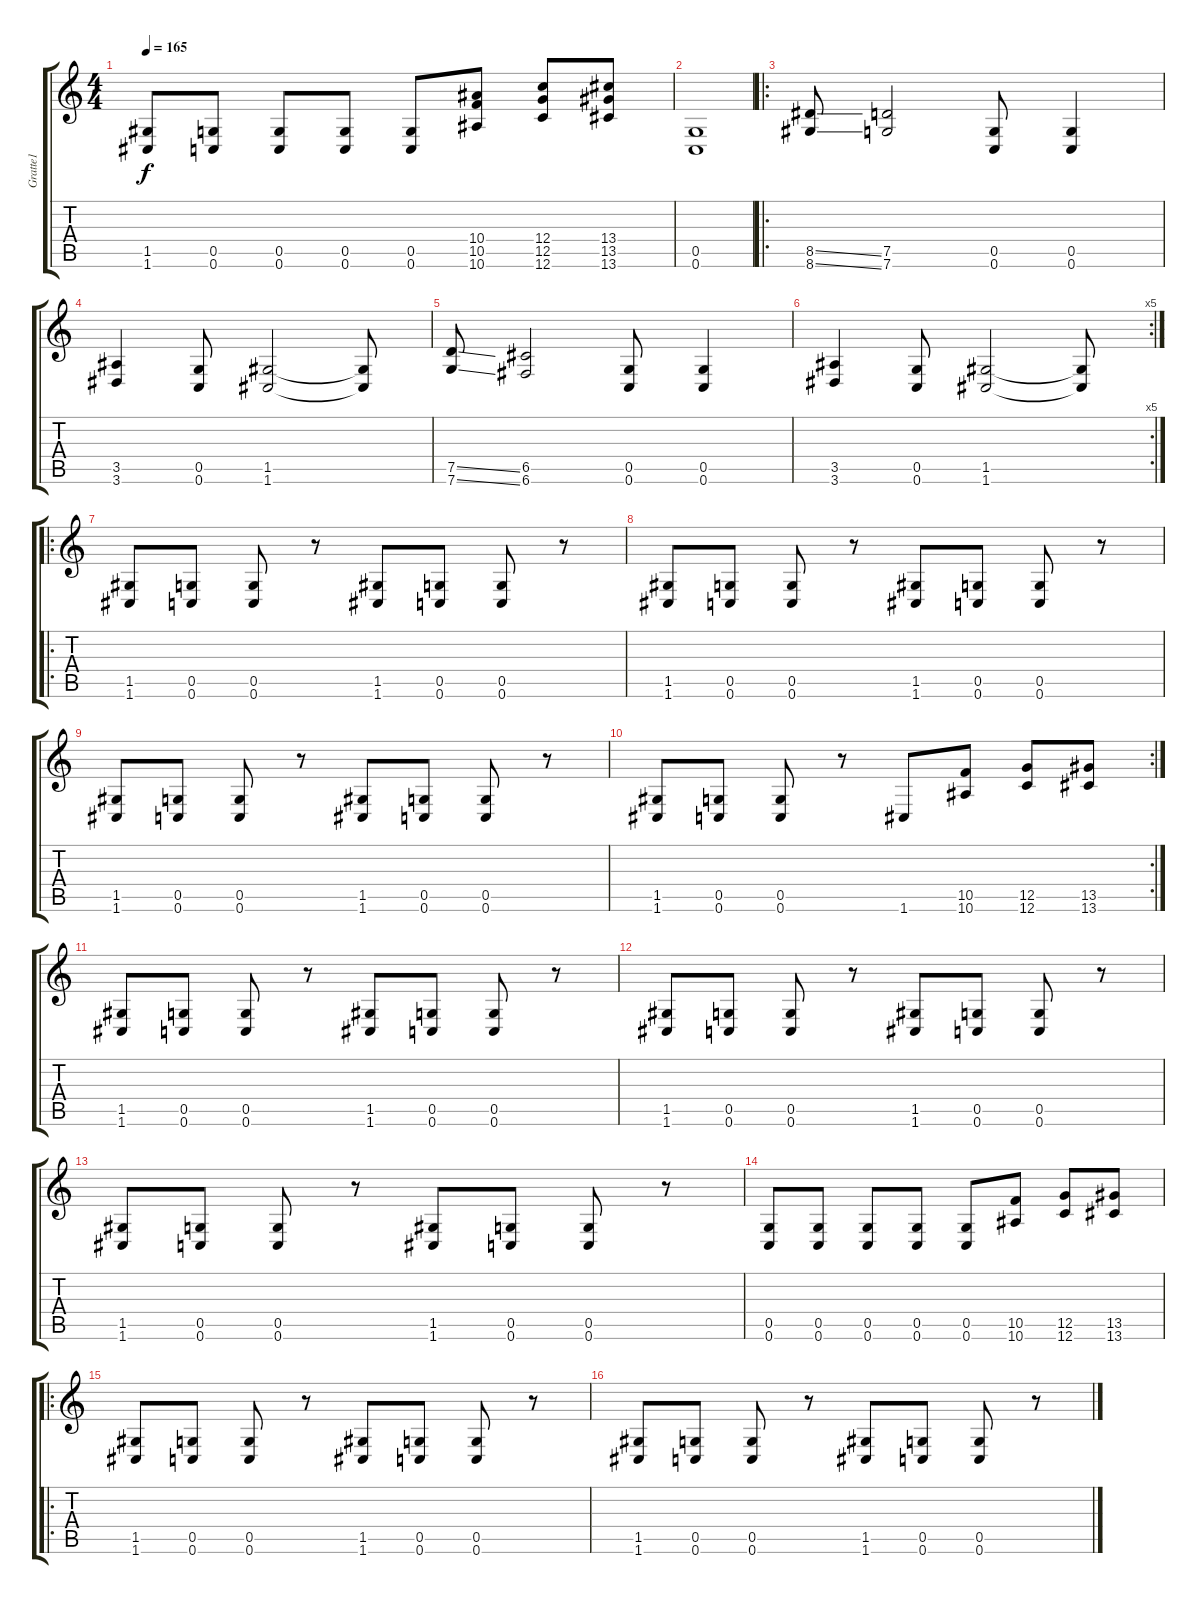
\track ("Gratte1" "Gratte1") {instrument distortionguitar}
\staff {score tabs}
\tuning (D4 A3 F3 C3 G2 C2) {hide}
\ts (4 4)
\tempo 165
\clef g2
\ks c
(1.5 1.6).8{dy f instrument distortionguitar} (0.5 0.6).8 (0.5 0.6).8 (0.5 0.6).8 (0.5 0.6).8 (10.4 10.5 10.6).8 (12.4 12.5 12.6).8 (13.4 13.5 13.6).8 |
(0.5 0.6).1 |
\ro
(8.5{ss} 8.6{ss}).8 (7.5 7.6).2 (0.5 0.6).8 (0.5 0.6).4 |
(3.5 3.6).4 (0.5 0.6).8 (1.5 1.6).2 (1.5{t} 1.6{t}).8 |
(7.5{ss} 7.6{ss}).8 (6.5 6.6).2 (0.5 0.6).8 (0.5 0.6).4 |
\rc 5
(3.5 3.6).4 (0.5 0.6).8 (1.5 1.6).2 (1.5{t} 1.6{t}).8 |
\ro
(1.5 1.6).8 (0.5 0.6).8 (0.5 0.6).8 r.8 (1.5 1.6).8 (0.5 0.6).8 (0.5 0.6).8 r.8 |
(1.5 1.6).8 (0.5 0.6).8 (0.5 0.6).8 r.8 (1.5 1.6).8 (0.5 0.6).8 (0.5 0.6).8 r.8 |
(1.5 1.6).8 (0.5 0.6).8 (0.5 0.6).8 r.8 (1.5 1.6).8 (0.5 0.6).8 (0.5 0.6).8 r.8 |
\rc 2
(1.5 1.6).8 (0.5 0.6).8 (0.5 0.6).8 r.8 1.6.8 (10.5 10.6).8 (12.5 12.6).8 (13.5 13.6).8 |
(1.5 1.6).8 (0.5 0.6).8 (0.5 0.6).8 r.8 (1.5 1.6).8 (0.5 0.6).8 (0.5 0.6).8 r.8 |
(1.5 1.6).8 (0.5 0.6).8 (0.5 0.6).8 r.8 (1.5 1.6).8 (0.5 0.6).8 (0.5 0.6).8 r.8 |
(1.5 1.6).8 (0.5 0.6).8 (0.5 0.6).8 r.8 (1.5 1.6).8 (0.5 0.6).8 (0.5 0.6).8 r.8 |
(0.5 0.6).8 (0.5 0.6).8 (0.5 0.6).8 (0.5 0.6).8 (0.5 0.6).8 (10.5 10.6).8 (12.5 12.6).8 (13.5 13.6).8 |
\ro
(1.5 1.6).8 (0.5 0.6).8 (0.5 0.6).8 r.8 (1.5 1.6).8 (0.5 0.6).8 (0.5 0.6).8 r.8 |
(1.5 1.6).8 (0.5 0.6).8 (0.5 0.6).8 r.8 (1.5 1.6).8 (0.5 0.6).8 (0.5 0.6).8 r.8
